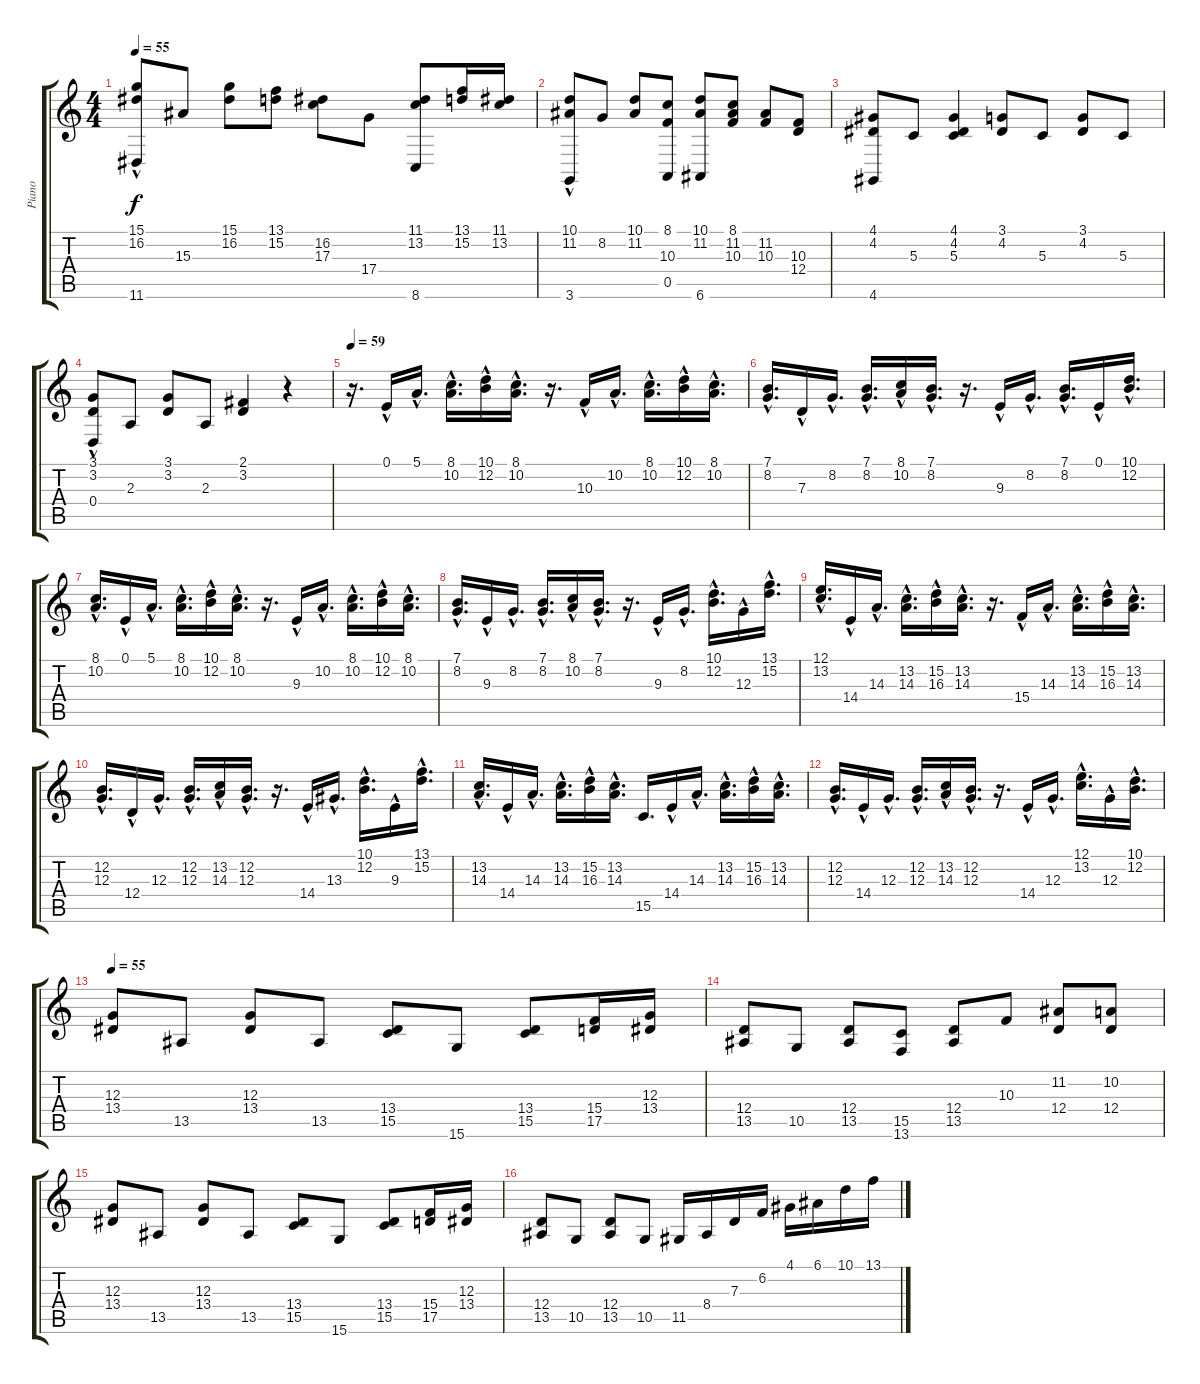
\track ("Piano" "Piano") {instrument acousticgrandpiano}
\staff {score tabs}
\tuning (E4 B3 G3 D3 A2 E2) {hide}
\ts (4 4)
\tempo 55
\clef g2
\ks c
(15.1 16.2 11.6{hac}).8{dy f} 15.3.8 (15.1 16.2).8 (13.1 15.2).8 (16.2 17.3).8 17.4.8 (11.1 13.2 8.6).8 (13.1 15.2).16 (11.1 13.2).16 |
(10.1 11.2 3.6{hac}).8 8.2.8 (10.1 11.2).8 (8.1 10.3 0.5).8 (10.1 11.2 6.6).8 (8.1 11.2 10.3).8 (11.2 10.3).8 (10.3 12.4).8 |
(4.1 4.2 4.6).8 5.3.8 (4.1 4.2 5.3).4 (3.1 4.2).8 5.3.8 (3.1 4.2).8 5.3.8 |
(3.1 3.2 0.4{hac}).8 2.3.8 (3.1 3.2).8 2.3.8 (2.1 3.2).4 r.4 |
\tempo 59
r.16{d} 0.1{hac}.16 5.1{hac}.16{d} (8.1{hac} 10.2{hac}).16{d} (10.1{hac} 12.2{hac}).16 (8.1{hac} 10.2{hac}).16{d} r.16{d} 10.3{hac}.16 10.2{hac}.16{d} (8.1{hac} 10.2{hac}).16{d} (10.1{hac} 12.2{hac}).16 (8.1{hac} 10.2{hac}).16{d} |
(7.1{hac} 8.2{hac}).16{d} 7.3{hac}.16 8.2{hac}.16{d} (7.1{hac} 8.2{hac}).16{d} (8.1{hac} 10.2{hac}).16 (7.1{hac} 8.2{hac}).16{d} r.16{d} 9.3{hac}.16 8.2{hac}.16{d} (7.1{hac} 8.2{hac}).16{d} 0.1{hac}.16 (10.1{hac} 12.2{hac}).16{d} |
(8.1{hac} 10.2{hac}).16{d} 0.1{hac}.16 5.1{hac}.16{d} (8.1{hac} 10.2{hac}).16{d} (10.1{hac} 12.2{hac}).16 (8.1{hac} 10.2{hac}).16{d} r.16{d} 9.3{hac}.16 10.2{hac}.16{d} (8.1{hac} 10.2{hac}).16{d} (10.1{hac} 12.2{hac}).16 (8.1{hac} 10.2{hac}).16{d} |
(7.1{hac} 8.2{hac}).16{d} 9.3{hac}.16 8.2{hac}.16{d} (7.1{hac} 8.2{hac}).16{d} (8.1{hac} 10.2{hac}).16 (7.1{hac} 8.2{hac}).16{d} r.16{d} 9.3{hac}.16 8.2{hac}.16{d} (10.1{hac} 12.2{hac}).16{d} 12.3{hac}.16 (13.1{hac} 15.2{hac}).16{d} |
(12.1{hac} 13.2{hac}).16{d} 14.4{hac}.16 14.3{hac}.16{d} (13.2{hac} 14.3{hac}).16{d} (15.2{hac} 16.3{hac}).16 (13.2{hac} 14.3{hac}).16{d} r.16{d} 15.4{hac}.16 14.3{hac}.16{d} (13.2{hac} 14.3{hac}).16{d} (15.2{hac} 16.3{hac}).16 (13.2{hac} 14.3{hac}).16{d} |
(12.2{hac} 12.3{hac}).16{d} 12.4{hac}.16 12.3{hac}.16{d} (12.2{hac} 12.3{hac}).16{d} (13.2{hac} 14.3{hac}).16 (12.2{hac} 12.3{hac}).16{d} r.16{d} 14.4{hac}.16 13.3{hac}.16{d} (10.1{hac} 12.2{hac}).16{d} 9.3{hac}.16 (13.1{hac} 15.2{hac}).16{d} |
(13.2{hac} 14.3{hac}).16{d} 14.4{hac}.16 14.3{hac}.16{d} (13.2{hac} 14.3{hac}).16{d} (15.2{hac} 16.3{hac}).16 (13.2{hac} 14.3{hac}).16{d} 15.5.16{d} 14.4{hac}.16 14.3{hac}.16{d} (13.2{hac} 14.3{hac}).16{d} (15.2{hac} 16.3{hac}).16 (13.2{hac} 14.3{hac}).16{d} |
(12.2{hac} 12.3{hac}).16{d} 14.4{hac}.16 12.3{hac}.16{d} (12.2{hac} 12.3{hac}).16{d} (13.2{hac} 14.3{hac}).16 (12.2{hac} 12.3{hac}).16{d} r.16{d} 14.4{hac}.16 12.3{hac}.16{d} (12.1{hac} 13.2{hac}).16{d} 12.3{hac}.16 (10.1{hac} 12.2{hac}).16{d} |
\tempo 55
(12.3 13.4).8 13.5.8 (12.3 13.4).8 13.5.8 (13.4 15.5).8 15.6.8 (13.4 15.5).8 (15.4 17.5).16 (12.3 13.4).16 |
(12.4 13.5).8 10.5.8 (12.4 13.5).8 (15.5 13.6).8 (12.4 13.5).8 10.3.8 (11.2 12.4).8 (10.2 12.4).8 |
(12.3 13.4).8 13.5.8 (12.3 13.4).8 13.5.8 (13.4 15.5).8 15.6.8 (13.4 15.5).8 (15.4 17.5).16 (12.3 13.4).16 |
(12.4 13.5).8 10.5.8 (12.4 13.5).8 10.5.8 11.5.16 8.4.16 7.3.16 6.2.16 4.1.16 6.1.16 10.1.16 13.1.16
